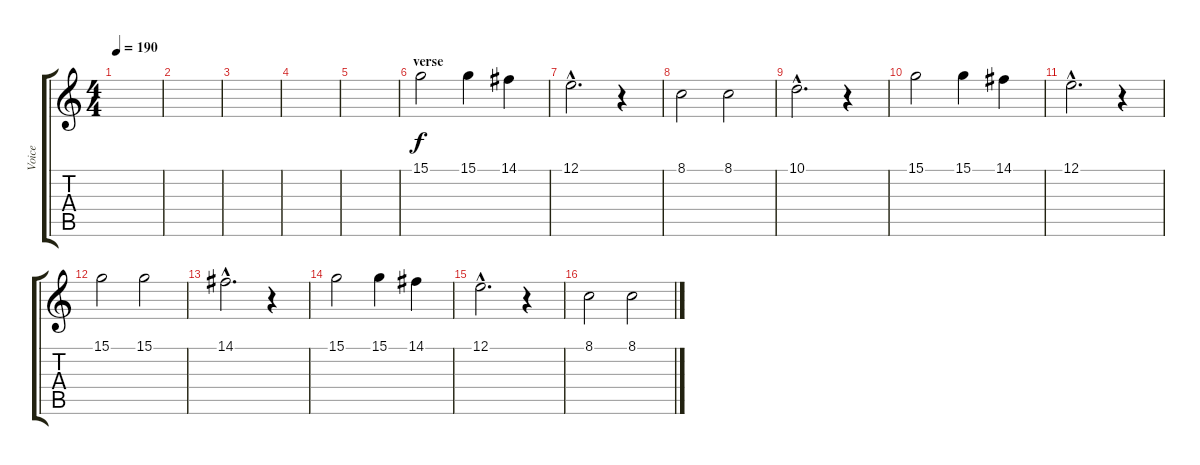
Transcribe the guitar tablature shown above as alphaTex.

\track ("Voice" "Voice") {instrument choiraahs}
\staff {score tabs}
\tuning (E4 B3 G3 D3 A2 E2) {hide}
\ts (4 4)
\tempo 190
\clef g2
\ks c
|
|
|
|
|
\section ("" "verse")
15.1.2 15.1.4 14.1.4 |
12.1{hac}.2{d} r.4 |
8.1.2 8.1.2 |
10.1{hac}.2{d} r.4 |
15.1.2 15.1.4 14.1.4 |
12.1{hac}.2{d} r.4 |
15.1.2 15.1.2 |
14.1{hac}.2{d} r.4 |
15.1.2 15.1.4 14.1.4 |
12.1{hac}.2{d} r.4 |
8.1.2 8.1.2
